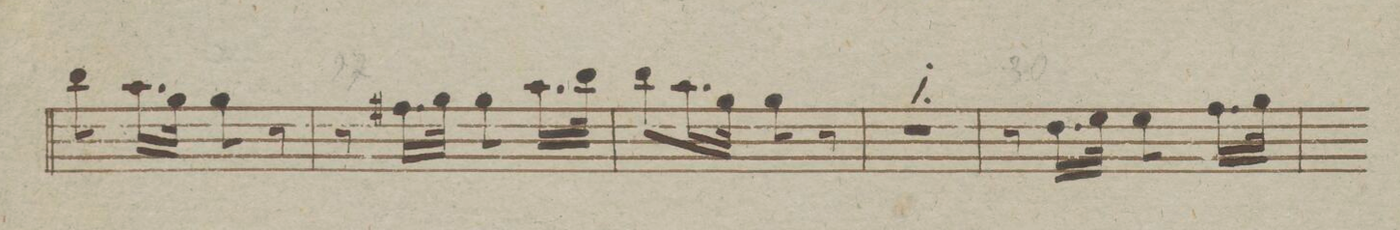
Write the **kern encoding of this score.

**kern	**dynam
*I"Flautto Secondo	*
*clefG2	*
*k[b-e-]	*
*M2/4	*
8bb-\	.
16.aa\LL	.
32gg\JJk	.
8gg\	.
8r	.
=26	=26
8r	.
16.ff#X\LL	.
32gg\JJk	.
8gg\	.
16.aa\LL	.
32bb-\JJk	.
=27	=27
8bb-\L	.
16.aa\L	.
32gg\JJk	.
8gg\	.
8r	.
=28	=28
2r	.
=29	=29
8r	.
16.dd\LL	.
32ee-\JJk	.
8ee-\	.
16.ff\LL	.
32gg\JJk	.
=30	=30
*-	*-
